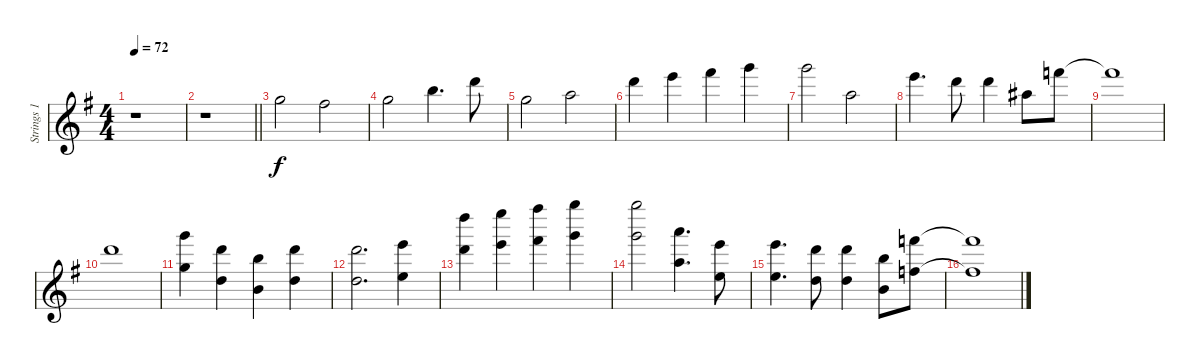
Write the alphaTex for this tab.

\track ("Strings 1" "Strings 1") {instrument stringensemble2}
\staff {score}
\tuning (E5 B4 G4 D4 A3 E3) {hide}
\ts (4 4)
\tempo 72
\clef g2
\ks eminor
r.1{dy f} |
\barLineRight lightlight
r.1 |
3.1.2 2.1.2 |
3.1.2 7.1.4{d} 10.1.8 |
3.1.2 5.1.2 |
10.1.4 12.1.4 14.1.4 15.1.4 |
15.1.2 5.1.2 |
12.1.4{d} 10.1.8 10.1.4 6.1.8 13.1.8 |
13.1{t}.1 |
10.1.1 |
(15.1 8.2).4 (10.1 3.2).4 (7.1 0.2).4 (10.1 3.2).4 |
(10.1 3.2).2{d} (0.1 17.2).4 |
(10.1 27.2).4 (12.1 29.2).4 (26.1 19.2).4 (27.1 20.2).4 |
(27.1 20.2).2 (17.1 10.2).4{d} (12.1 5.2).8 |
(0.1 17.2).4{d} (10.1 3.2).8 (10.1 3.2).4 (7.1 0.2).8 (1.1 18.2).8 |
(1.1{t} 18.2{t}).1
